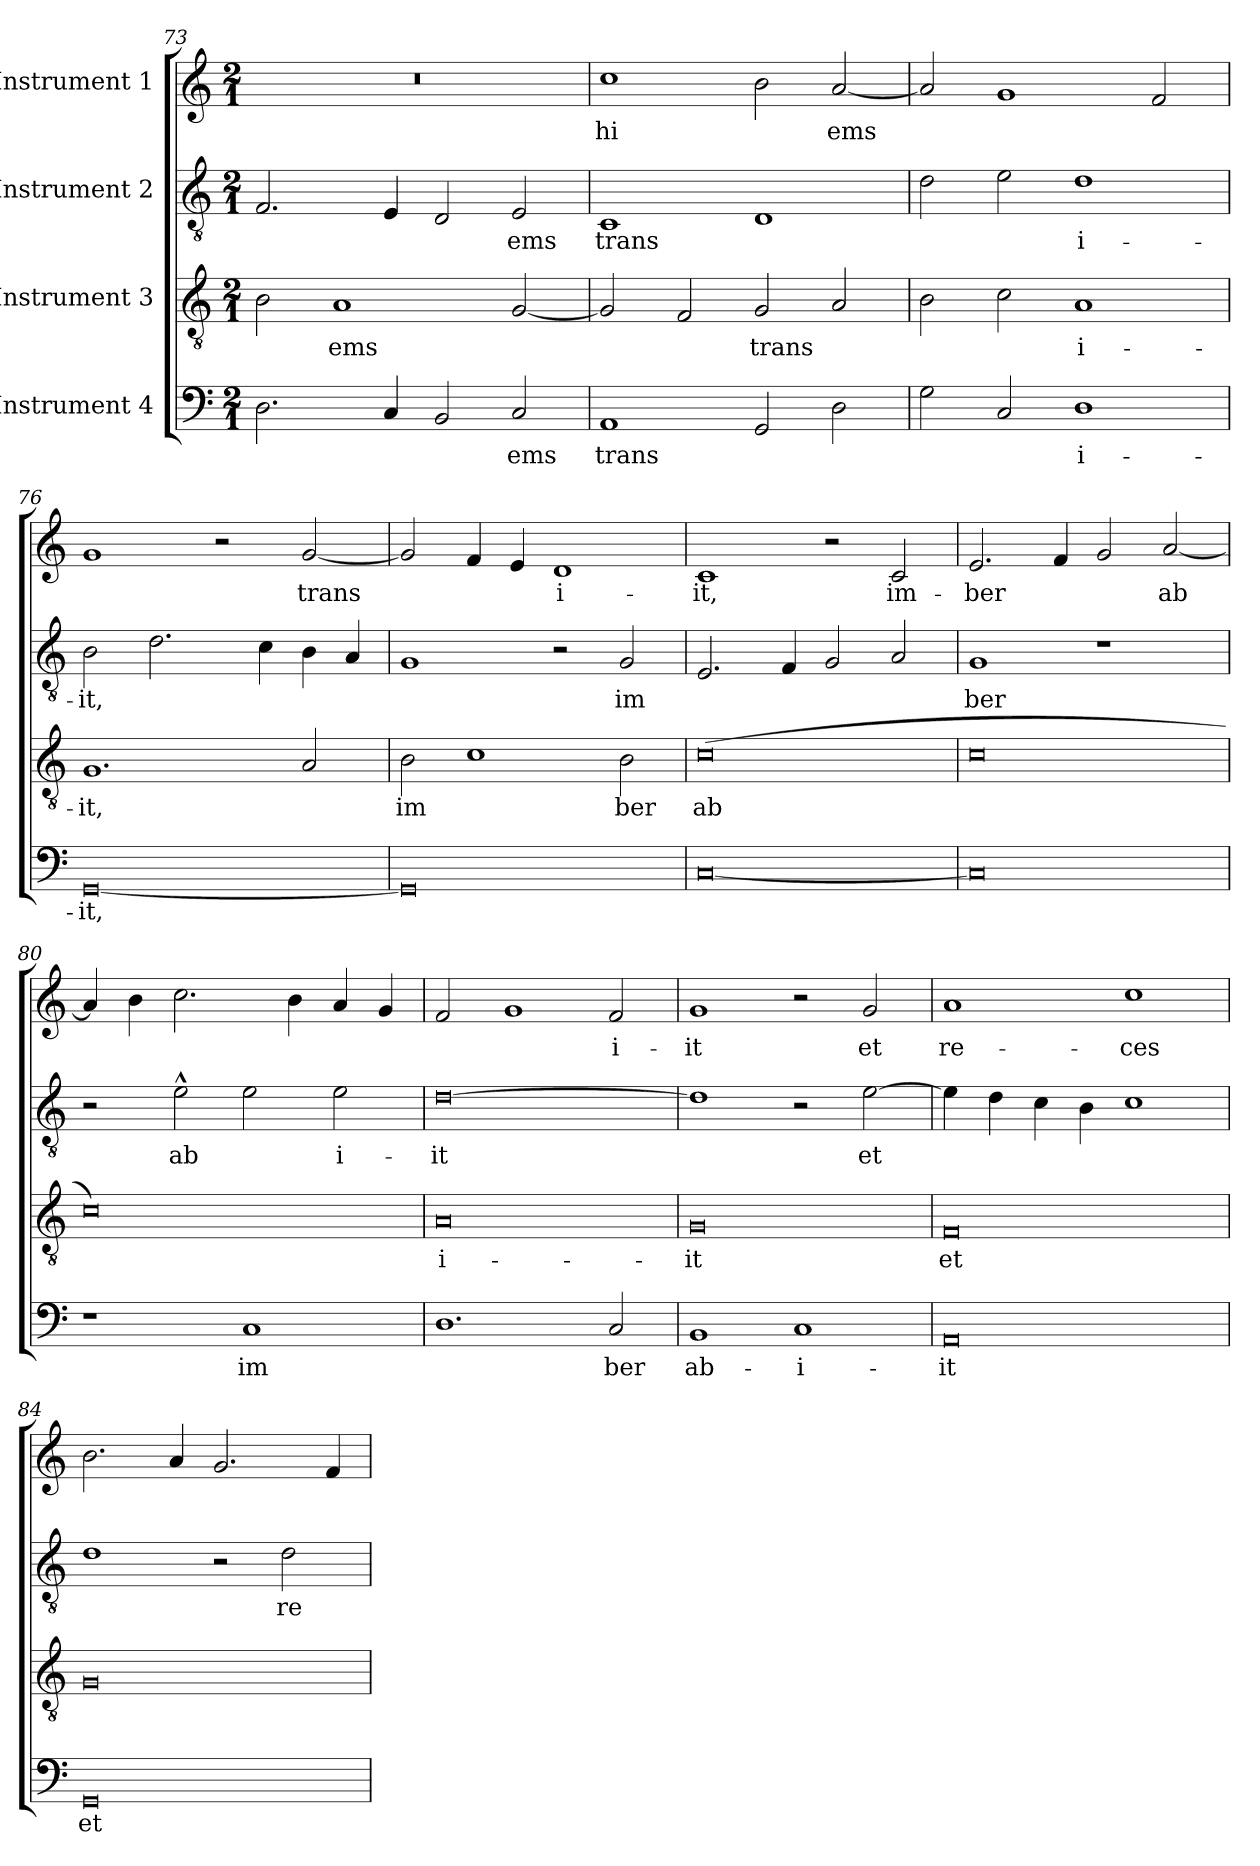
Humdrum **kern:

**kern	**text	**kern	**text	**kern	**text	**kern	**text
*part4	*part4	*part3	*part3	*part2	*part2	*part1	*part1
*staff4	*staff4	*staff3	*staff3	*staff2	*staff2	*staff1	*staff1
*I"Instrument 4	*	*I"Instrument 3	*	*I"Instrument 2	*	*I"Instrument 1	*
!!LO:PB:g=z
*clefF4	*	*clefGv2	*	*clefGv2	*	*clefG2	*
*k[]	*	*k[]	*	*k[]	*	*k[]	*
*C:	*	*C:	*	*C:	*	*C:	*
*M2/1	*	*M2/1	*	*M2/1	*	*M2/1	*
=73	=73	=73	=73	=73	=73	=73	=73
!	!LO:LY:b:cj	!	!LO:LY:b:cj	!	!LO:LY:b:cj	!	!
2.D\	--	2B\	--	2.F/	--	0r	.
!	!	!	!LO:LY:b:cj	!	!	!	!
.	.	1A	-ems	.	.	.	.
!	!LO:LY:b:cj	!	!	!	!LO:LY:b:cj	!	!
4C/	--	.	.	4E/	--	.	.
!	!LO:LY:b:cj	!	!	!	!LO:LY:b:cj	!	!
2BB/	--	.	.	2D/	--	.	.
!	!LO:LY:b:cj	!	!LO:LY:b:cj	!	!LO:LY:b:cj	!	!
2C/	-ems	[<2G/	.	2E/	-ems	.	.
=74	=74	=74	=74	=74	=74	=74	=74
!	!LO:LY:b:cj	!	!LO:LY:b:cj	!	!LO:LY:b:cj	!	!LO:LY:b:cj
1AA	trans-	2G/]	.	1C	trans-	1cc	hi-
!	!	!	!LO:LY:b:cj	!	!	!	!
.	.	2F/	.	.	.	.	.
!	!LO:LY:b:cj	!	!LO:LY:b:cj	!	!LO:LY:b:cj	!	!LO:LY:b:cj
2GG/	--	2G/	trans-	1D	--	2b\	--
!	!LO:LY:b:cj	!	!LO:LY:b:cj	!	!	!	!LO:LY:b:cj
2D\	--	2A/	--	.	.	[<2a/	-ems
=75	=75	=75	=75	=75	=75	=75	=75
!	!LO:LY:b:cj	!	!LO:LY:b:cj	!	!LO:LY:b:cj	!	!LO:LY:b:cj
2G\	--	2B\	--	2d\	--	2a/]	.
!	!LO:LY:b:cj	!	!LO:LY:b:cj	!	!LO:LY:b:cj	!	!LO:LY:b:cj
2C/	--	2c\	--	2e\	--	1g	.
!	!LO:LY:b:cj	!	!LO:LY:b:cj	!	!LO:LY:b:cj	!	!
1D	-i-	1A	-i-	1d	-i-	.	.
!	!	!	!	!	!	!	!LO:LY:b:cj
.	.	.	.	.	.	2f/	.
=76	=76	=76	=76	=76	=76	=76	=76
!	!LO:LY:b:cj	!	!LO:LY:b:cj	!	!LO:LY:b:cj	!	!LO:LY:b:cj
[<0GG	-it,	1.G	-it,	2B\	-it,	1g	.
!	!	!	!	!	!LO:LY:b:cj	!	!
.	.	.	.	2.d\	.	.	.
.	.	.	.	.	.	2r	.
!	!	!	!	!	!LO:LY:b:cj	!	!
.	.	.	.	4c\	.	.	.
!	!	!	!LO:LY:b:cj	!	!LO:LY:b:cj	!	!LO:LY:b:cj
.	.	2A/	.	4B\	.	[<2g/	trans-
!	!	!	!	!	!LO:LY:b:cj	!	!
.	.	.	.	4A/	.	.	.
=77	=77	=77	=77	=77	=77	=77	=77
!	!LO:LY:b:cj	!	!LO:LY:b:cj	!	!LO:LY:b:cj	!	!LO:LY:b:cj
0GG]	.	2B\	im-	1G	.	2g/]	--
!	!	!	!LO:LY:b:cj	!	!	!	!LO:LY:b:cj
.	.	1c	--	.	.	4f/	--
!	!	!	!	!	!	!	!LO:LY:b:cj
.	.	.	.	.	.	4e/	--
!	!	!	!	!	!	!	!LO:LY:b:cj
.	.	.	.	2r	.	1d	-i-
!	!	!	!LO:LY:b:cj	!	!LO:LY:b:cj	!	!
.	.	2B\	-ber	2G/	im-	.	.
=78	=78	=78	=78	=78	=78	=78	=78
!	!LO:LY:b:cj	!	!LO:LY:b:cj	!	!LO:LY:b:cj	!	!LO:LY:b:cj
[<0C	.	(>0c	ab-	2.E/	--	1c	-it,
!	!	!	!	!	!LO:LY:b:cj	!	!
.	.	.	.	4F/	--	.	.
!	!	!	!	!	!LO:LY:b:cj	!	!
.	.	.	.	2G/	--	2r	.
!	!	!	!	!	!LO:LY:b:cj	!	!LO:LY:b:cj
.	.	.	.	2A/	--	2c/	im-
!!LO:LB:g=z
=79	=79	=79	=79	=79	=79	=79	=79
!	!LO:LY:b:cj	!	!LO:LY:b:cj	!	!LO:LY:b:cj	!	!LO:LY:b:cj
0C]	.	0c	--	1G	-ber	2.e/	-ber
!	!	!	!	!	!	!	!LO:LY:b:cj
.	.	.	.	.	.	4f/	.
!	!	!	!	!	!	!	!LO:LY:b:cj
.	.	.	.	1r	.	2g/	.
!	!	!	!	!	!	!	!LO:LY:b:cj
.	.	.	.	.	.	[<2a/	ab-
=80	=80	=80	=80	=80	=80	=80	=80
!	!	!	!LO:LY:b:cj	!	!	!	!LO:LY:b:cj
1r	.	0c)	--	2r	.	4a/]	--
!	!	!	!	!	!	!	!LO:LY:b:cj
.	.	.	.	.	.	4b\	--
!	!	!	!	!	!LO:LY:b:cj	!	!LO:LY:b:cj
.	.	.	.	2e^^>\	ab-	2.cc\	--
!	!LO:LY:b:cj	!	!	!	!LO:LY:b:cj	!	!
1C	im-	.	.	2e\	--	.	.
!	!	!	!	!	!	!	!LO:LY:b:cj
.	.	.	.	.	.	4b\	--
!	!	!	!	!	!LO:LY:b:cj	!	!LO:LY:b:cj
.	.	.	.	2e\	-i-	4a/	--
!	!	!	!	!	!	!	!LO:LY:b:cj
.	.	.	.	.	.	4g/	--
=81	=81	=81	=81	=81	=81	=81	=81
!	!LO:LY:b:cj	!	!LO:LY:b:cj	!	!LO:LY:b:cj	!	!LO:LY:b:cj
1.D	--	0A	-i-	[>0d	-it	2f/	--
!	!	!	!	!	!	!	!LO:LY:b:cj
.	.	.	.	.	.	1g	--
!	!LO:LY:b:cj	!	!	!	!	!	!LO:LY:b:cj
2C/	-ber	.	.	.	.	2f/	-i-
=82	=82	=82	=82	=82	=82	=82	=82
!	!LO:LY:b:cj	!	!LO:LY:b:cj	!	!LO:LY:b:cj	!	!LO:LY:b:cj
1BB	ab-	0G	-it	1d]	.	1g	-it
!	!LO:LY:b:cj	!	!	!	!	!	!
1C	-i-	.	.	2r	.	2r	.
!	!	!	!	!	!LO:LY:b:cj	!	!LO:LY:b:cj
.	.	.	.	[>2e\	et	2g/	et
=83	=83	=83	=83	=83	=83	=83	=83
!	!LO:LY:b:cj	!	!LO:LY:b:cj	!	!LO:LY:b:cj	!	!LO:LY:b:cj
0AA	-it	0F	et	4e\]	.	1a	re-
!	!	!	!	!	!LO:LY:b:cj	!	!
.	.	.	.	4d\	.	.	.
!	!	!	!	!	!LO:LY:b:cj	!	!
.	.	.	.	4c\	.	.	.
!	!	!	!	!	!LO:LY:b:cj	!	!
.	.	.	.	4B\	.	.	.
!	!	!	!	!	!LO:LY:b:cj	!	!LO:LY:b:cj
.	.	.	.	1c	.	1cc	-ces-
=84	=84	=84	=84	=84	=84	=84	=84
!	!LO:LY:b:cj	!	!LO:LY:b:cj	!	!LO:LY:b:cj	!	!LO:LY:b:cj
0GG	et	0G	.	1d	.	2.b\	--
!	!	!	!	!	!	!	!LO:LY:b:cj
.	.	.	.	.	.	4a/	--
!	!	!	!	!	!	!	!LO:LY:b:cj
.	.	.	.	2r	.	2.g/	--
!	!	!	!	!	!LO:LY:b:cj	!	!
.	.	.	.	2d\	re-	.	.
!	!	!	!	!	!	!	!LO:LY:b:cj
.	.	.	.	.	.	4f/	--
=	=	=	=	=	=	=	=
*-	*-	*-	*-	*-	*-	*-	*-
